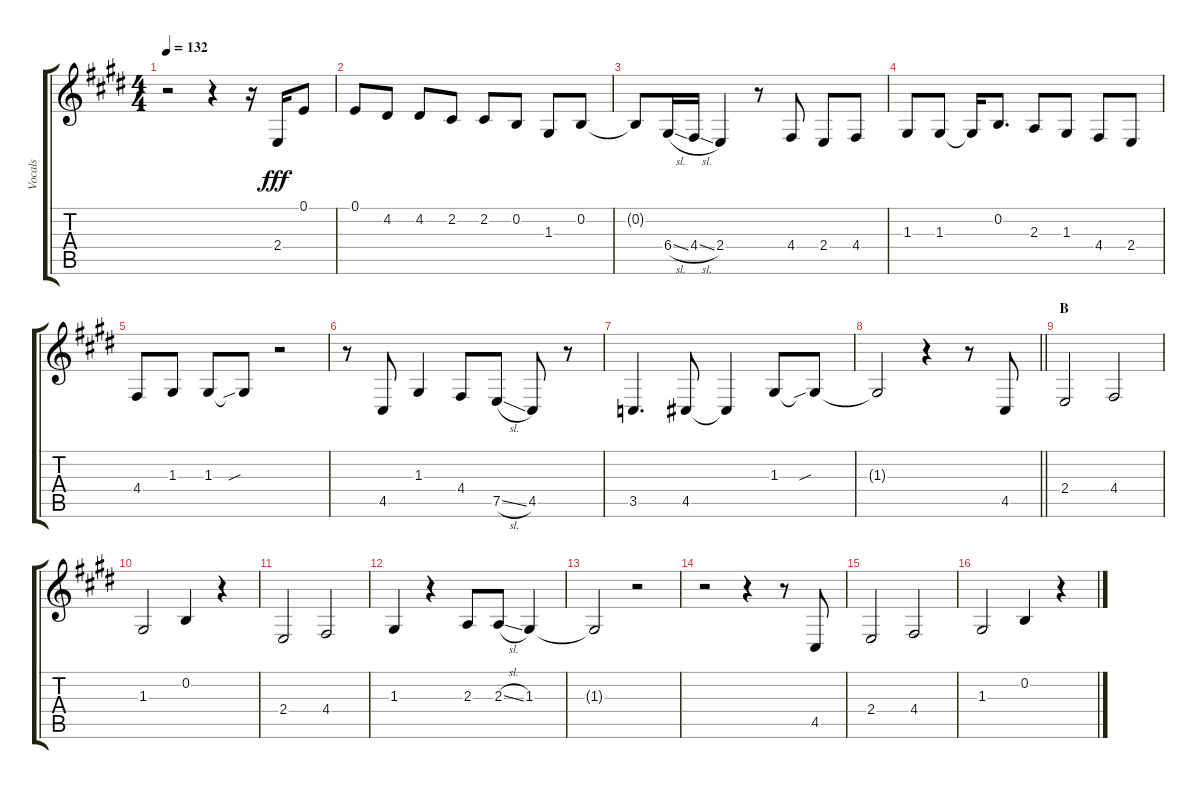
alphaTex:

\track ("Vocals" "Vocals") {instrument voiceoohs}
\staff {score tabs}
\tuning (E4 B3 G3 D3 A2 E2) {hide}
\ts (4 4)
\tempo 132
\clef g2
\ks e
r.2{dy fff} r.4 r.16 2.4.16 0.1.8 |
0.1.8 4.2.8 4.2.8 2.2.8 2.2.8 0.2.8 1.3.8 0.2.8 |
0.2{t}.8 6.4{sl}.16 4.4{sl}.16 2.4.4 r.8 4.4.8 2.4.8 4.4.8 |
1.3.8 1.3.8 1.3{t}.16 0.2.8{d} 2.3.8 1.3.8 4.4.8 2.4.8 |
4.4.8 1.3.8 1.3.8 1.3{sib t}.8 r.2 |
r.8 4.5.8 1.3.4 4.4.8 7.5{sl}.8 4.5.8 r.8 |
3.5.4{d} 4.5.8 4.5{t}.4 1.3.8 1.3{sib t}.8 |
\barLineRight lightlight
1.3{t}.2 r.4 r.8 4.5.8 |
\section ("" "B")
2.4.2 4.4.2 |
1.3.2 0.2.4 r.4 |
2.4.2 4.4.2 |
1.3.4 r.4 2.3.8 2.3{sl}.8 1.3.4 |
1.3{t}.2 r.2 |
r.2 r.4 r.8 4.5.8 |
2.4.2 4.4.2 |
1.3.2 0.2.4 r.4
